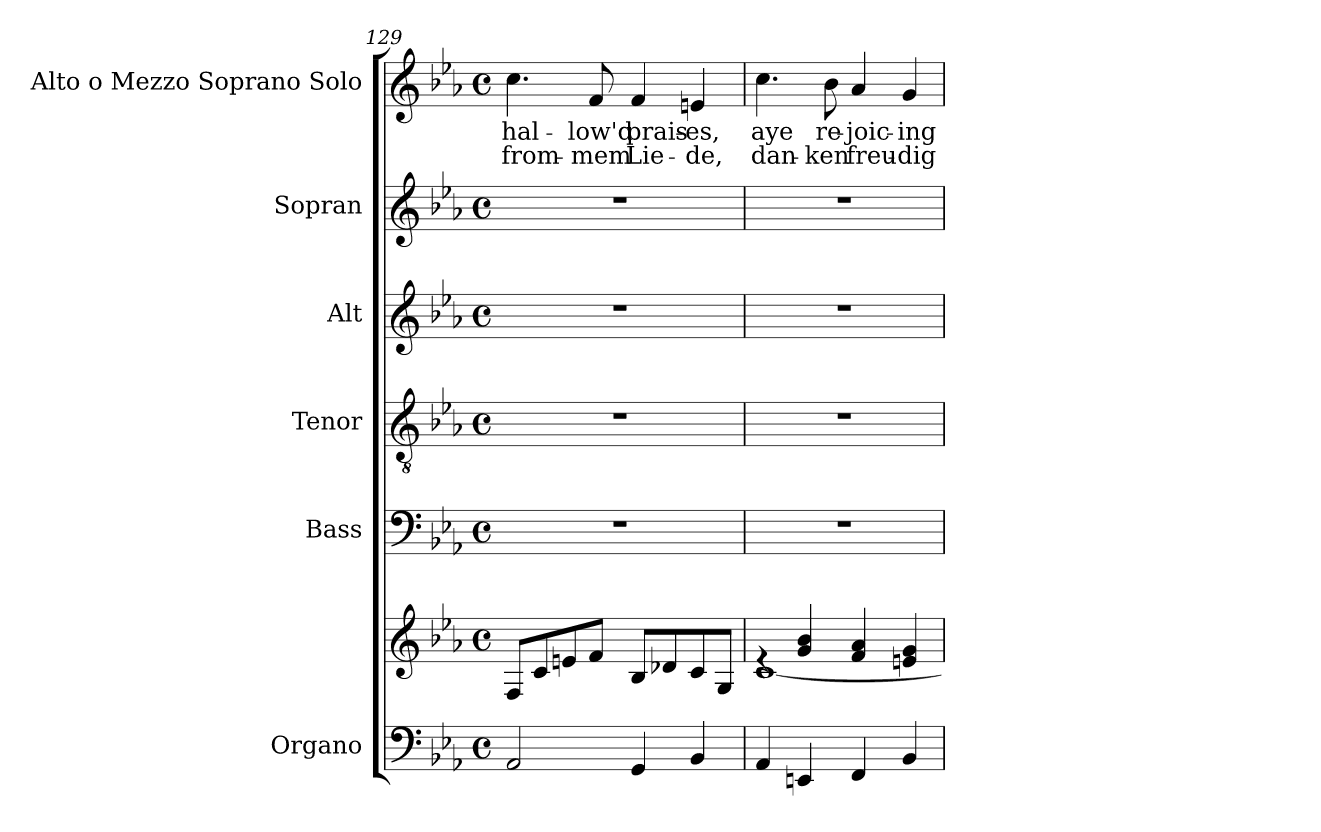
**kern	**kern	**kern	**kern	**kern	**kern	**kern	**text	**text
*part6	*part6	*part5	*part4	*part3	*part2	*part1	*part1	*part1
*staff7	*staff6	*staff5	*staff4	*staff3	*staff2	*staff1	*staff1	*staff1
*I"Organo	*	*I"Bass	*I"Tenor	*I"Alt	*I"Sopran	*I"Alto o Mezzo Soprano Solo	*	*
*	*	*I'B	*I'T	*I'A	*I'S	*I'S o l o	*	*
*clefF4	*clefG2	*clefF4	*clefGv2	*clefG2	*clefG2	*clefG2	*	*
*k[b-e-a-]	*k[b-e-a-]	*k[b-e-a-]	*k[b-e-a-]	*k[b-e-a-]	*k[b-e-a-]	*k[b-e-a-]	*	*
*M4/4	*M4/4	*M4/4	*M4/4	*M4/4	*M4/4	*M4/4	*	*
*met(c)	*met(c)	*met(c)	*met(c)	*met(c)	*met(c)	*met(c)	*	*
=129	=129	=129	=129	=129	=129	=129	=129	=129
!	!	!	!	!	!	!	!LO:LY:b	!LO:LY:b
2AA-/	8F/L	1r	1r	1r	1r	4.cc\	hal-	from-
.	8c/	.	.	.	.	.	.	.
.	8en/	.	.	.	.	.	.	.
!	!	!	!	!	!	!	!LO:LY:b	!LO:LY:b
.	8f/J	.	.	.	.	8f/	-low'd	-mem
!	!	!	!	!	!	!	!LO:LY:b	!LO:LY:b
4GG/	8B-/L	.	.	.	.	4f/	prais-	Lie-
.	8d-X/	.	.	.	.	.	.	.
!	!	!	!	!	!	!	!LO:LY:b	!LO:LY:b
4BB-/	8c/	.	.	.	.	4en/	-es,	-de,
.	8G/J	.	.	.	.	.	.	.
=130	=130	=130	=130	=130	=130	=130	=130	=130
*	*^	*	*	*	*	*	*	*
!	!	!	!	!	!	!	!	!LO:LY:b	!LO:LY:b
4AA-/	4re	[1c	1r	1r	1r	1r	4.cc\	aye	dan-
4EEn/	4g/ 4b-/	.	.	.	.	.	.	.	.
!	!	!	!	!	!	!	!	!LO:LY:b	!LO:LY:b
.	.	.	.	.	.	.	8b-\	re-	-ken
!	!	!	!	!	!	!	!	!LO:LY:b	!LO:LY:b
4FF/	4f/ 4a-/	.	.	.	.	.	4a-/	-joic-	freu-
!	!	!	!	!	!	!	!	!LO:LY:b	!LO:LY:b
4BB-/	4en/ 4g/	.	.	.	.	.	4g/	-ing	-dig
*	*v	*v	*	*	*	*	*	*	*
=	=	=	=	=	=	=	=	=
*-	*-	*-	*-	*-	*-	*-	*-	*-
